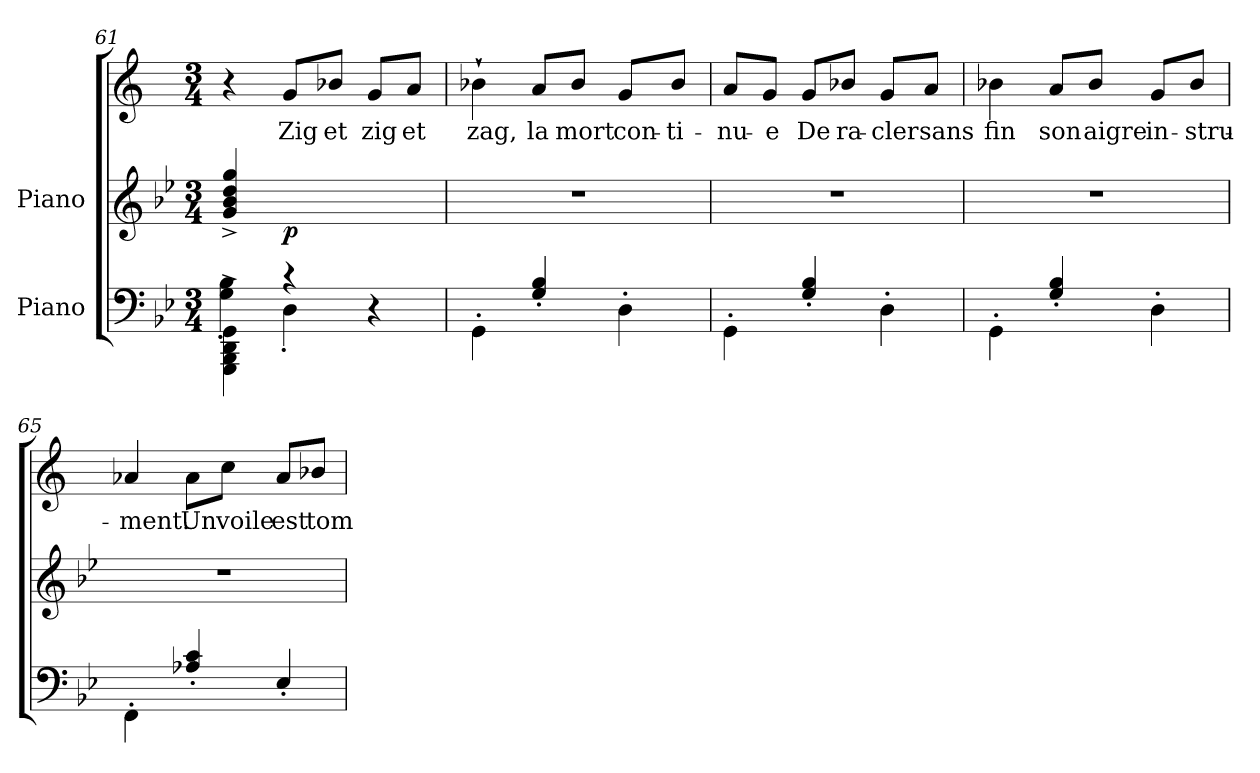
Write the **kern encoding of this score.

**kern	**kern	**dynam	**kern	**text
*part3	*part2	*part2	*part1	*part1
*staff3	*staff2	*staff2	*staff1	*staff1
*I"Piano	*I"Piano	*	*	*
*clefF4	*clefG2	*	*clefG2	*
*k[b-e-]	*k[b-e-]	*	*k[]	*
*B-:	*B-:	*	*C:	*
*M3/4	*M3/4	*	*M3/4	*
=61	=61	=61	=61	=61
*^	*	*	*	*
4GGG^\ 4BBB-^\ 4DD^\ 4GG^\	4G'\ 4B-'\	4g^/ 4b-^/ 4dd^/ 4gg^/	.	4r	.
4r	4D'\	2ryy	p	8g/L	Zig
.	.	.	.	8b-/J	et
4r	4ryy	.	.	8g/L	zig
.	.	.	.	8a/J	et
*v	*v	*	*	*	*
!!LO:LB:g=z
=62	=62	=62	=62	=62
4GG'\	2.r	.	4b-`\	zag,
4G'/ 4B-'/	.	.	8a/L	la
.	.	.	8b-/J	mort
4D'\	.	.	8g/L	con-
.	.	.	8b-/J	-ti-
=63	=63	=63	=63	=63
4GG'\	2.r	.	8a/L	-nu-
.	.	.	8g/J	-e
4G'/ 4B-'/	.	.	8g/L	De
.	.	.	8b-/J	ra-
4D'\	.	.	8g/L	-cler
.	.	.	8a/J	sans
=64	=64	=64	=64	=64
4GG'\	2.r	.	4b-\	fin
4G'/ 4B-'/	.	.	8a/L	son
.	.	.	8b-/J	aigre
4D'\	.	.	8g/L	in-
.	.	.	8b-/J	-stru-
=65	=65	=65	=65	=65
4FF'\	2.r	.	4a-X/	-ment.
4A-X'/ 4c'/	.	.	8a-\L	Un
.	.	.	8cc\J	voile
4E-'/	.	.	8a-/L	est
.	.	.	8b-/J	tom-
=	=	=	=	=
*-	*-	*-	*-	*-
